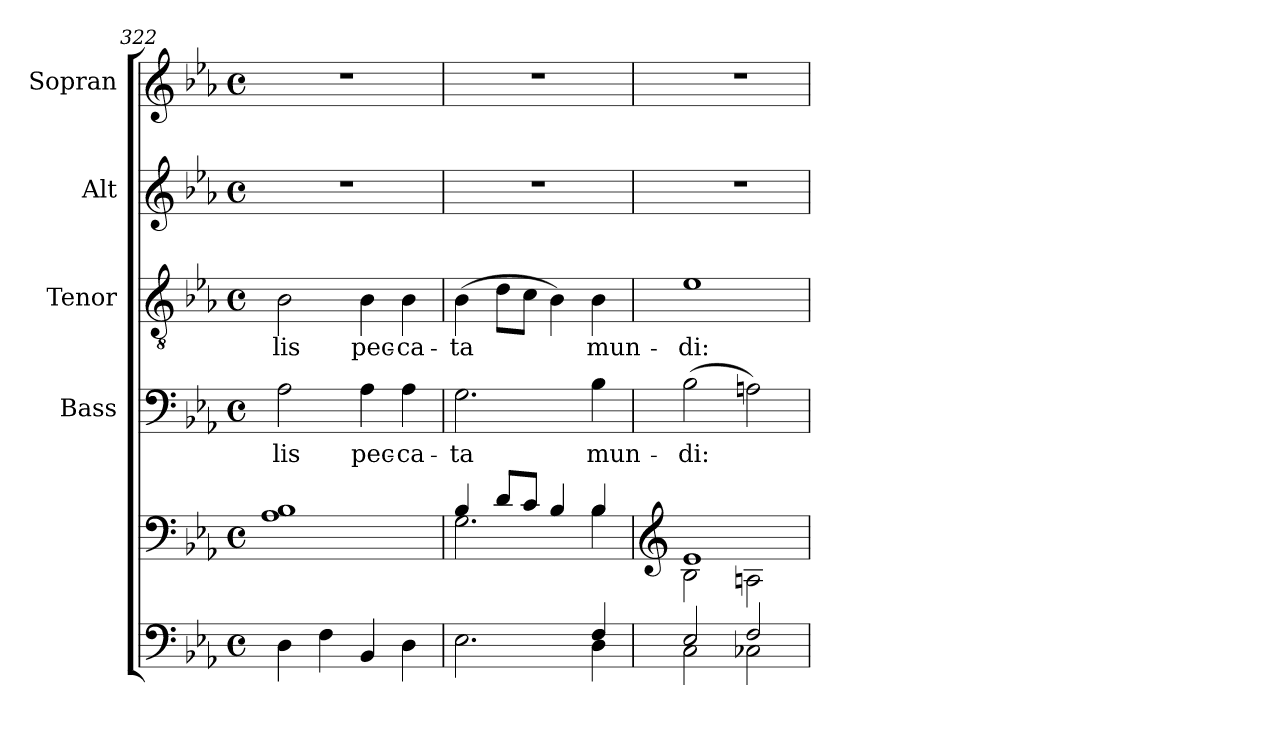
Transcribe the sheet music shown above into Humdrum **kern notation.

**kern	**kern	**kern	**text	**kern	**text	**kern	**kern
*part5	*part5	*part4	*part4	*part3	*part3	*part2	*part1
*staff6	*staff5	*staff4	*staff4	*staff3	*staff3	*staff2	*staff1
*	*	*I"Bass	*	*I"Tenor	*	*I"Alt	*I"Sopran
*	*	*I'B.	*	*I'T.	*	*I'A.	*I'S.
*clefF4	*clefF4	*clefF4	*	*clefGv2	*	*clefG2	*clefG2
*k[b-e-a-]	*k[b-e-a-]	*k[b-e-a-]	*	*k[b-e-a-]	*	*k[b-e-a-]	*k[b-e-a-]
*E-:	*E-:	*E-:	*	*E-:	*	*E-:	*E-:
*M4/4	*M4/4	*M4/4	*	*M4/4	*	*M4/4	*M4/4
*met(c)	*met(c)	*met(c)	*	*met(c)	*	*met(c)	*met(c)
=322	=322	=322	=322	=322	=322	=322	=322
!	!	!	!LO:LY:b	!	!LO:LY:b	!	!
4D\	1A- 1B-	2A-\	-lis	2B-\	-lis	1r	1r
4F\	.	.	.	.	.	.	.
!	!	!	!LO:LY:b	!	!LO:LY:b	!	!
4BB-/	.	4A-\	pec-	4B-\	pec-	.	.
!	!	!	!LO:LY:b	!	!LO:LY:b	!	!
4D\	.	4A-\	-ca-	4B-\	-ca-	.	.
=323	=323	=323	=323	=323	=323	=323	=323
*^	*^	*	*	*	*	*	*
!	!	!	!	!	!LO:LY:b	!	!LO:LY:b	!	!
2.ryy	2.E-\	4B-/	2.G\	2.G\	-ta	(>4B-\	-ta	1r	1r
.	.	8d/L	.	.	.	8d\L	.	.	.
.	.	8c/J	.	.	.	8c\J	.	.	.
.	.	4B-/	.	.	.	4B-\)	.	.	.
!	!	!	!	!	!LO:LY:b	!	!LO:LY:b	!	!
4F/	4D\	4B-/	4B-\	4B-\	mun-	4B-\	mun-	.	.
=324	=324	=324	=324	=324	=324	=324	=324	=324	=324
*	*	*clefG2	*	*	*	*	*	*	*
!	!	!	!	!	!LO:LY:b	!	!LO:LY:b	!	!
2E-/	2C\	1e-	2B-\	(>2B-\	-di:	1e-	-di:	1r	1r
2F/	2C-X\	.	2An\	2An\)	.	.	.	.	.
*v	*v	*	*	*	*	*	*	*	*
*	*v	*v	*	*	*	*	*	*
=	=	=	=	=	=	=	=
*-	*-	*-	*-	*-	*-	*-	*-
